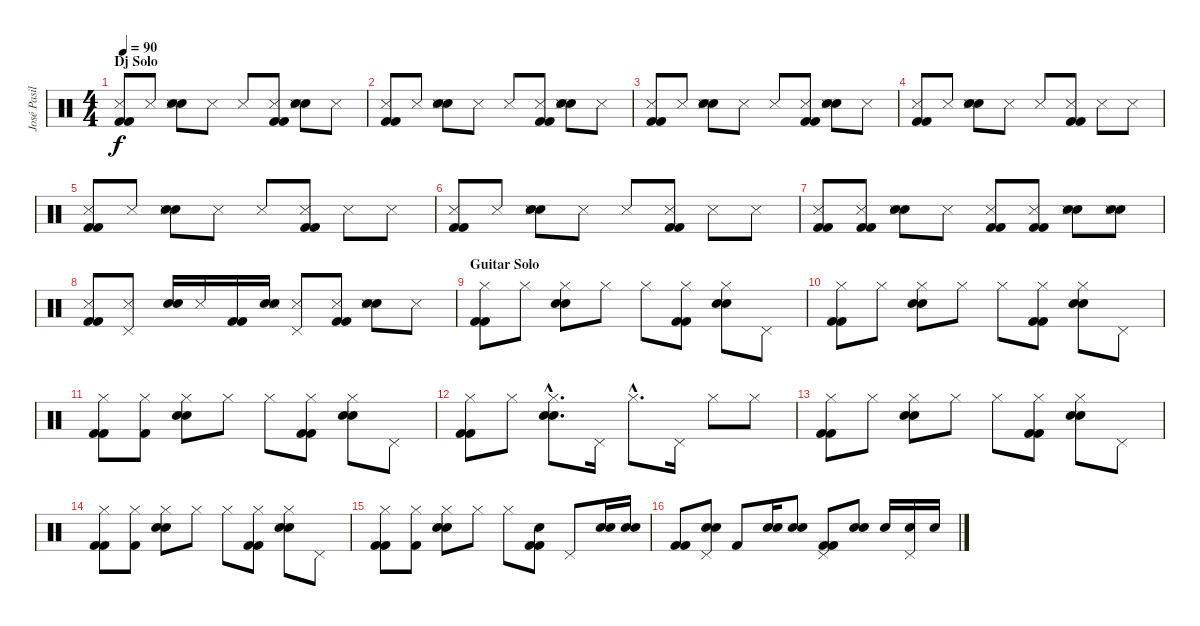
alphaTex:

\track ("José Pasillas [Drums]" "José Pasil") {instrument percussion}
\staff {score}
\articulation defaults
\ts (4 4)
\section ("" "Dj Solo")
\tempo 90
\clef neutral
\ks c
("Kick (hit) 2" "Kick (hit) 2" "Snare (side stick) 3").8{dy f} "Snare (side stick) 3".8 ("Electric Snare (hit)" "Electric Snare (hit)" "Snare (side stick) 3").8 "Snare (side stick) 3".8 "Snare (side stick) 3".8 ("Kick (hit) 2" "Kick (hit) 2" "Snare (side stick) 3").8 ("Electric Snare (hit)" "Electric Snare (hit)" "Snare (side stick) 3").8 "Snare (side stick) 3".8 |
("Kick (hit) 2" "Kick (hit) 2" "Snare (side stick) 3").8 "Snare (side stick) 3".8 ("Electric Snare (hit)" "Electric Snare (hit)" "Snare (side stick) 3").8 "Snare (side stick) 3".8 "Snare (side stick) 3".8 ("Kick (hit) 2" "Kick (hit) 2" "Snare (side stick) 3").8 ("Electric Snare (hit)" "Electric Snare (hit)" "Snare (side stick) 3").8 "Snare (side stick) 3".8 |
("Kick (hit) 2" "Kick (hit) 2" "Snare (side stick) 3").8 "Snare (side stick) 3".8 ("Electric Snare (hit)" "Electric Snare (hit)" "Snare (side stick) 3").8 "Snare (side stick) 3".8 "Snare (side stick) 3".8 ("Kick (hit) 2" "Kick (hit) 2" "Snare (side stick) 3").8 ("Electric Snare (hit)" "Electric Snare (hit)" "Snare (side stick) 3").8 "Snare (side stick) 3".8 |
("Kick (hit) 2" "Kick (hit) 2" "Snare (side stick) 3").8 "Snare (side stick) 3".8 ("Electric Snare (hit)" "Electric Snare (hit)" "Snare (side stick) 3").8 "Snare (side stick) 3".8 "Snare (side stick) 3".8 ("Kick (hit) 2" "Kick (hit) 2" "Snare (side stick) 3").8 "Snare (side stick) 3".8 "Snare (side stick) 3".8 |
("Kick (hit) 2" "Kick (hit) 2" "Snare (side stick) 3").8 "Snare (side stick) 3".8 ("Electric Snare (hit)" "Electric Snare (hit)" "Snare (side stick) 3").8 "Snare (side stick) 3".8 "Snare (side stick) 3".8 ("Kick (hit) 2" "Kick (hit) 2" "Snare (side stick) 3").8 "Snare (side stick) 3".8 "Snare (side stick) 3".8 |
("Kick (hit) 2" "Kick (hit) 2" "Snare (side stick) 3").8 "Snare (side stick) 3".8 ("Electric Snare (hit)" "Electric Snare (hit)" "Snare (side stick) 3").8 "Snare (side stick) 3".8 "Snare (side stick) 3".8 ("Kick (hit) 2" "Kick (hit) 2" "Snare (side stick) 3").8 "Snare (side stick) 3".8 "Snare (side stick) 3".8 |
("Kick (hit) 2" "Kick (hit) 2" "Snare (side stick) 3").8 ("Kick (hit) 2" "Kick (hit) 2" "Snare (side stick) 3").8 ("Electric Snare (hit)" "Electric Snare (hit)" "Snare (side stick) 3").8 "Snare (side stick) 3".8 ("Kick (hit) 2" "Kick (hit) 2" "Snare (side stick) 3").8 ("Kick (hit) 2" "Kick (hit) 2" "Snare (side stick) 3").8 ("Electric Snare (hit)" "Electric Snare (hit)" "Snare (side stick) 3").8 ("Electric Snare (hit)" "Electric Snare (hit)" "Snare (side stick) 3").8 |
("Kick (hit) 2" "Kick (hit) 2" "Snare (side stick) 3").8 ("Pedal Hi-Hat (hit)" "Snare (side stick) 3").8 ("Electric Snare (hit)" "Electric Snare (hit)").16 "Snare (side stick) 3".16 ("Kick (hit) 2" "Kick (hit) 2").16 ("Electric Snare (hit)" "Electric Snare (hit)" "Snare (side stick) 3").16 ("Pedal Hi-Hat (hit)" "Snare (side stick) 3").8 ("Kick (hit) 2" "Kick (hit) 2" "Snare (side stick) 3").8 ("Electric Snare (hit)" "Electric Snare (hit)" "Snare (side stick) 3").8 "Snare (side stick) 3".8 |
\section ("" "Guitar Solo")
("Kick (hit) 2" "Kick (hit) 2" "Hi-Hat (closed)").8 "Hi-Hat (closed)".8 ("Electric Snare (hit)" "Electric Snare (hit)" "Hi-Hat (closed)").8 "Hi-Hat (closed)".8 "Hi-Hat (closed)".8 ("Kick (hit) 2" "Kick (hit) 2" "Hi-Hat (closed)").8 ("Electric Snare (hit)" "Electric Snare (hit)" "Hi-Hat (closed)").8 "Pedal Hi-Hat (hit)".8 |
("Kick (hit) 2" "Kick (hit) 2" "Hi-Hat (closed)").8 "Hi-Hat (closed)".8 ("Electric Snare (hit)" "Electric Snare (hit)" "Hi-Hat (closed)").8 "Hi-Hat (closed)".8 "Hi-Hat (closed)".8 ("Kick (hit) 2" "Kick (hit) 2" "Hi-Hat (closed)").8 ("Electric Snare (hit)" "Electric Snare (hit)" "Hi-Hat (closed)").8 "Pedal Hi-Hat (hit)".8 |
("Kick (hit) 2" "Kick (hit) 2" "Hi-Hat (closed)").8 ("Kick (hit) 2" "Hi-Hat (closed)").8 ("Electric Snare (hit)" "Electric Snare (hit)" "Hi-Hat (closed)").8 "Hi-Hat (closed)".8 "Hi-Hat (closed)".8 ("Kick (hit) 2" "Kick (hit) 2" "Hi-Hat (closed)").8 ("Electric Snare (hit)" "Electric Snare (hit)" "Hi-Hat (closed)").8 "Pedal Hi-Hat (hit)".8 |
("Kick (hit) 2" "Kick (hit) 2" "Hi-Hat (closed)").8 "Hi-Hat (closed)".8 ("Electric Snare (hit)"{hac} "Electric Snare (hit)"{hac} "Hi-Hat (closed)"{hac}).8{d} "Pedal Hi-Hat (hit)".16 "Hi-Hat (closed)"{hac}.8{d} "Pedal Hi-Hat (hit)".16 "Hi-Hat (closed)".8 "Hi-Hat (closed)".8 |
("Kick (hit) 2" "Kick (hit) 2" "Hi-Hat (closed)").8 "Hi-Hat (closed)".8 ("Electric Snare (hit)" "Electric Snare (hit)" "Hi-Hat (closed)").8 "Hi-Hat (closed)".8 "Hi-Hat (closed)".8 ("Kick (hit) 2" "Kick (hit) 2" "Hi-Hat (closed)").8 ("Electric Snare (hit)" "Electric Snare (hit)" "Hi-Hat (closed)").8 "Pedal Hi-Hat (hit)".8 |
("Kick (hit) 2" "Kick (hit) 2" "Hi-Hat (closed)").8 ("Kick (hit) 2" "Hi-Hat (closed)").8 ("Electric Snare (hit)" "Electric Snare (hit)" "Hi-Hat (closed)").8 "Hi-Hat (closed)".8 "Hi-Hat (closed)".8 ("Kick (hit) 2" "Kick (hit) 2" "Hi-Hat (closed)").8 ("Electric Snare (hit)" "Electric Snare (hit)" "Hi-Hat (closed)").8 "Pedal Hi-Hat (hit)".8 |
("Kick (hit) 2" "Kick (hit) 2" "Hi-Hat (closed)").8 ("Kick (hit) 2" "Hi-Hat (closed)").8 ("Electric Snare (hit)" "Electric Snare (hit)" "Hi-Hat (closed)").8 "Hi-Hat (closed)".8 "Hi-Hat (closed)".8 ("Kick (hit) 2" "Kick (hit) 2" "Electric Snare (hit)").8 "Pedal Hi-Hat (hit)".8 ("Electric Snare (hit)" "Electric Snare (hit)").16 ("Electric Snare (hit)" "Electric Snare (hit)").16 |
("Kick (hit) 2" "Kick (hit) 2").8 ("Electric Snare (hit)" "Electric Snare (hit)" "Pedal Hi-Hat (hit)").8 "Kick (hit) 2".8 ("Electric Snare (hit)" "Electric Snare (hit)").16 ("Electric Snare (hit)" "Electric Snare (hit)").8 ("Kick (hit) 2" "Kick (hit) 2" "Pedal Hi-Hat (hit)").8 ("Electric Snare (hit)" "Electric Snare (hit)").8 "Electric Snare (hit)".16 ("Electric Snare (hit)" "Pedal Hi-Hat (hit)").16 "Electric Snare (hit)".16
